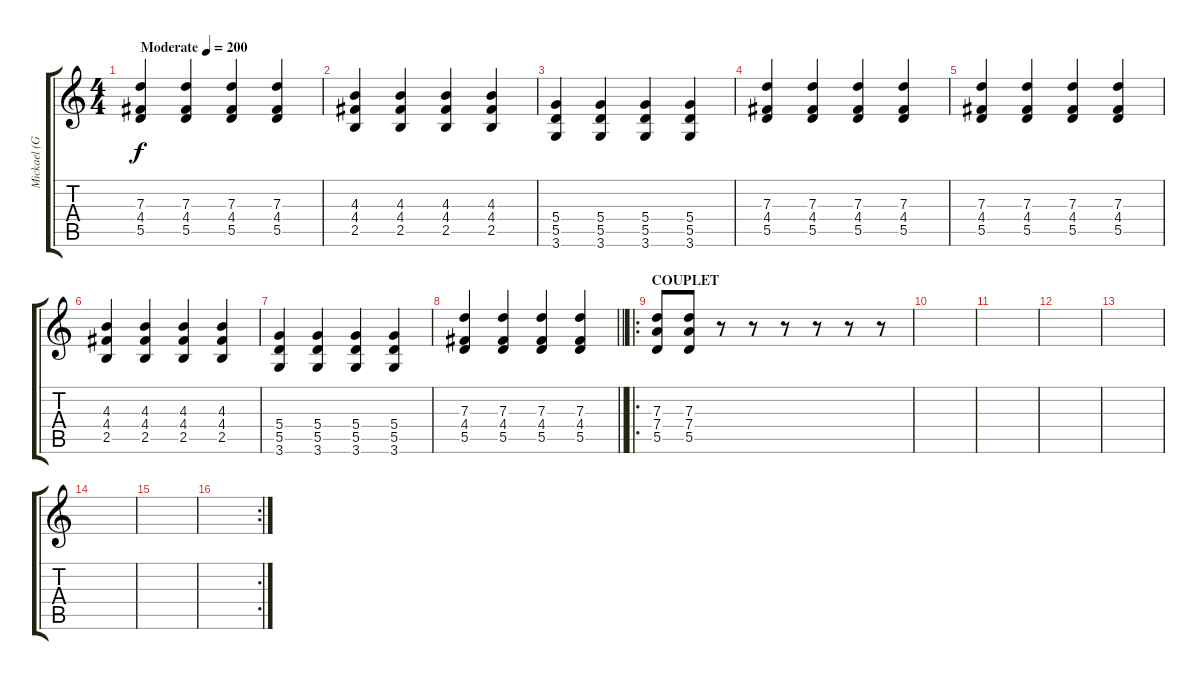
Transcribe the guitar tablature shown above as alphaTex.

\track ("Mickael (Guitare_02)" "Mickael (G") {instrument distortionguitar}
\staff {score tabs}
\tuning (E4 B3 G3 D3 A2 E2) {hide}
\ts (4 4)
\tempo (200 "Moderate")
\clef g2
\ks c
(7.3 4.4 5.5).4{dy f instrument distortionguitar} (7.3 4.4 5.5).4 (7.3 4.4 5.5).4 (7.3 4.4 5.5).4 |
(4.3 4.4 2.5).4 (4.3 4.4 2.5).4 (4.3 4.4 2.5).4 (4.3 4.4 2.5).4 |
(5.4 5.5 3.6).4 (5.4 5.5 3.6).4 (5.4 5.5 3.6).4 (5.4 5.5 3.6).4 |
(7.3 4.4 5.5).4 (7.3 4.4 5.5).4 (7.3 4.4 5.5).4 (7.3 4.4 5.5).4 |
(7.3 4.4 5.5).4 (7.3 4.4 5.5).4 (7.3 4.4 5.5).4 (7.3 4.4 5.5).4 |
(4.3 4.4 2.5).4 (4.3 4.4 2.5).4 (4.3 4.4 2.5).4 (4.3 4.4 2.5).4 |
(5.4 5.5 3.6).4 (5.4 5.5 3.6).4 (5.4 5.5 3.6).4 (5.4 5.5 3.6).4 |
\barLineRight lightlight
(7.3 4.4 5.5).4 (7.3 4.4 5.5).4 (7.3 4.4 5.5).4 (7.3 4.4 5.5).4 |
\ro
\section ("" "COUPLET")
(7.3 7.4 5.5).8 (7.3 7.4 5.5).8 r.8 r.8 r.8 r.8 r.8 r.8 |
|
|
|
|
|
|
\rc 2
